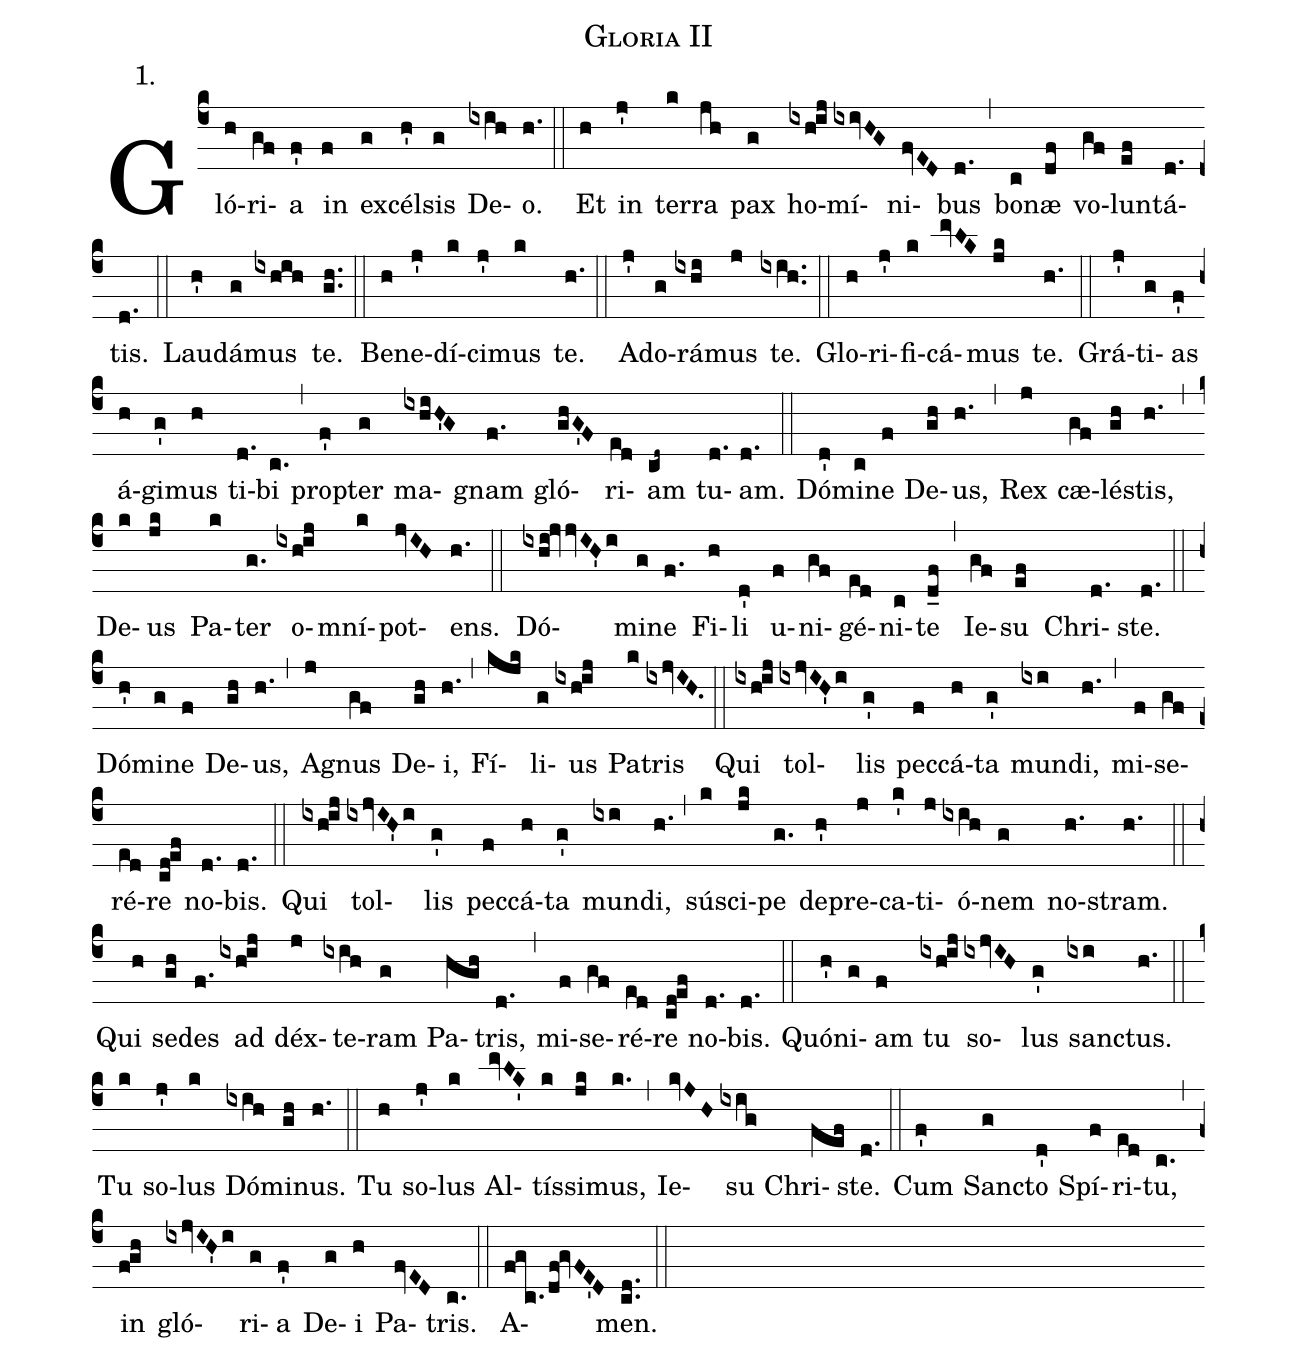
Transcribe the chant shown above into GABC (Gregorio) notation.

name: Gloria II;
mode: 1;
annotation: 1.;
%%
(c4) Gló(h)ri(gf)a(f') in(f) ex(g)cél(h')sis(g) De(ixih)o.(h.) (::)

Et(h) in(j') ter(k)ra(jh) pax(g) ho(ixh!ij)mí(ixivHG)ni(fvED)bus(d.) (,) bo(c)næ(df) vo(gf)lun(ef)tá(d.)tis.(d.) (::)

Lau(h')dá(g)mus(ixhih) te.(gh..) (::) Be(h)ne(j')dí(k)ci(j')mus(k) te.(h.) (::)

Ad(j')o(g)rá(ixhi)mus(j) te.(ixih..) (::)

Glo(h)ri(j')fi(k)cá(mvLK)mus(jk) te.(h.) (::)

Grá(j')ti(g)as(f') á(h)gi(g')mus(h) ti(d.)bi(c.) (,) pro(f')pter(g) ma(ixhiH'G )gnam(f.) gló(ghG'F)ri(ed)am(cd~) tu(d.)am.(d.) (::)

Dó(d')mi(c)ne(f) De(gh)us,(h.) (,) Rex(j) cæ(gf)lé(gh)stis,(h.) (,) De(k)us(jk) Pa(k)ter(g.) o(ixh!ij )mní(k)pot(jvIH)ens.(h.) (::)

Dó(ixhi!jvvIH'i)mi(g)ne(f.) Fi(h)li(d') u(f)ni(gf)gé(ed)ni(c)te(d_f) (,) Ie(gf)su(ef) Chri(d. )ste.(d.) (::)

Dó(h')mi(g)ne(f) De(gh)us,(h.) (,) A(j)gnus(gf) De(gh)i,(h.) (,) Fí(kjk)li(g)us(ixh!ij) Pa(k)tris(ixjvIH.) (::)

Qui(ixh!ij) tol(ixjvIH'i)lis(g') pec(f)cá(h)ta(g') mun(ixi)di,(h.) (,) mi(f)se(gf)ré(ed)re(cd!ef) no(d.)bis.(d.) (::)

Qui(ixh!ij) tol(ixjvIH'i)lis(g') pec(f)cá(h)ta(g') mun(ixi)di,(h.) (,) sús(k)ci(jk)pe(g.) de(h')pre(j)ca(k')ti(j)ó(ixih)nem(g) no-(h.)stram.(h.) (::)

Qui(h) se(gh)des(f.) ad(ixh!ij) déx(j )te(ixih)ram(g) Pa(hgh)tris,(d.) (,) mi(f)se(gf)ré(ed)re(cd!ef) no(d.)bis.(d.) (::)

Quó(h')ni(g)am(f) tu(ixh!ij) so(ixjvIH)lus(g') san(ixi)ctus.(h.) (::)

Tu(k) so(j')lus(k) Dó(ixih)mi(gh)nus.(h.) (::)

Tu(h) so(j')lus(k) Al(mvLK')tís(k)si(jk)mus,(k.) (,) Ie(kvJH)su(ixig) Chri(fef)ste.(d.) (::)

Cum(f') San(g)cto(d') Spí(f)ri(ed)tu,(c.) (,) in(f!gh) gló(ixjvIH'i)ri(g)a(f') De(g)i(h) Pa(fvED)tris.(c.) (::)

A(fgc.!/df!gvFE'D)men.(cd..) (::)
